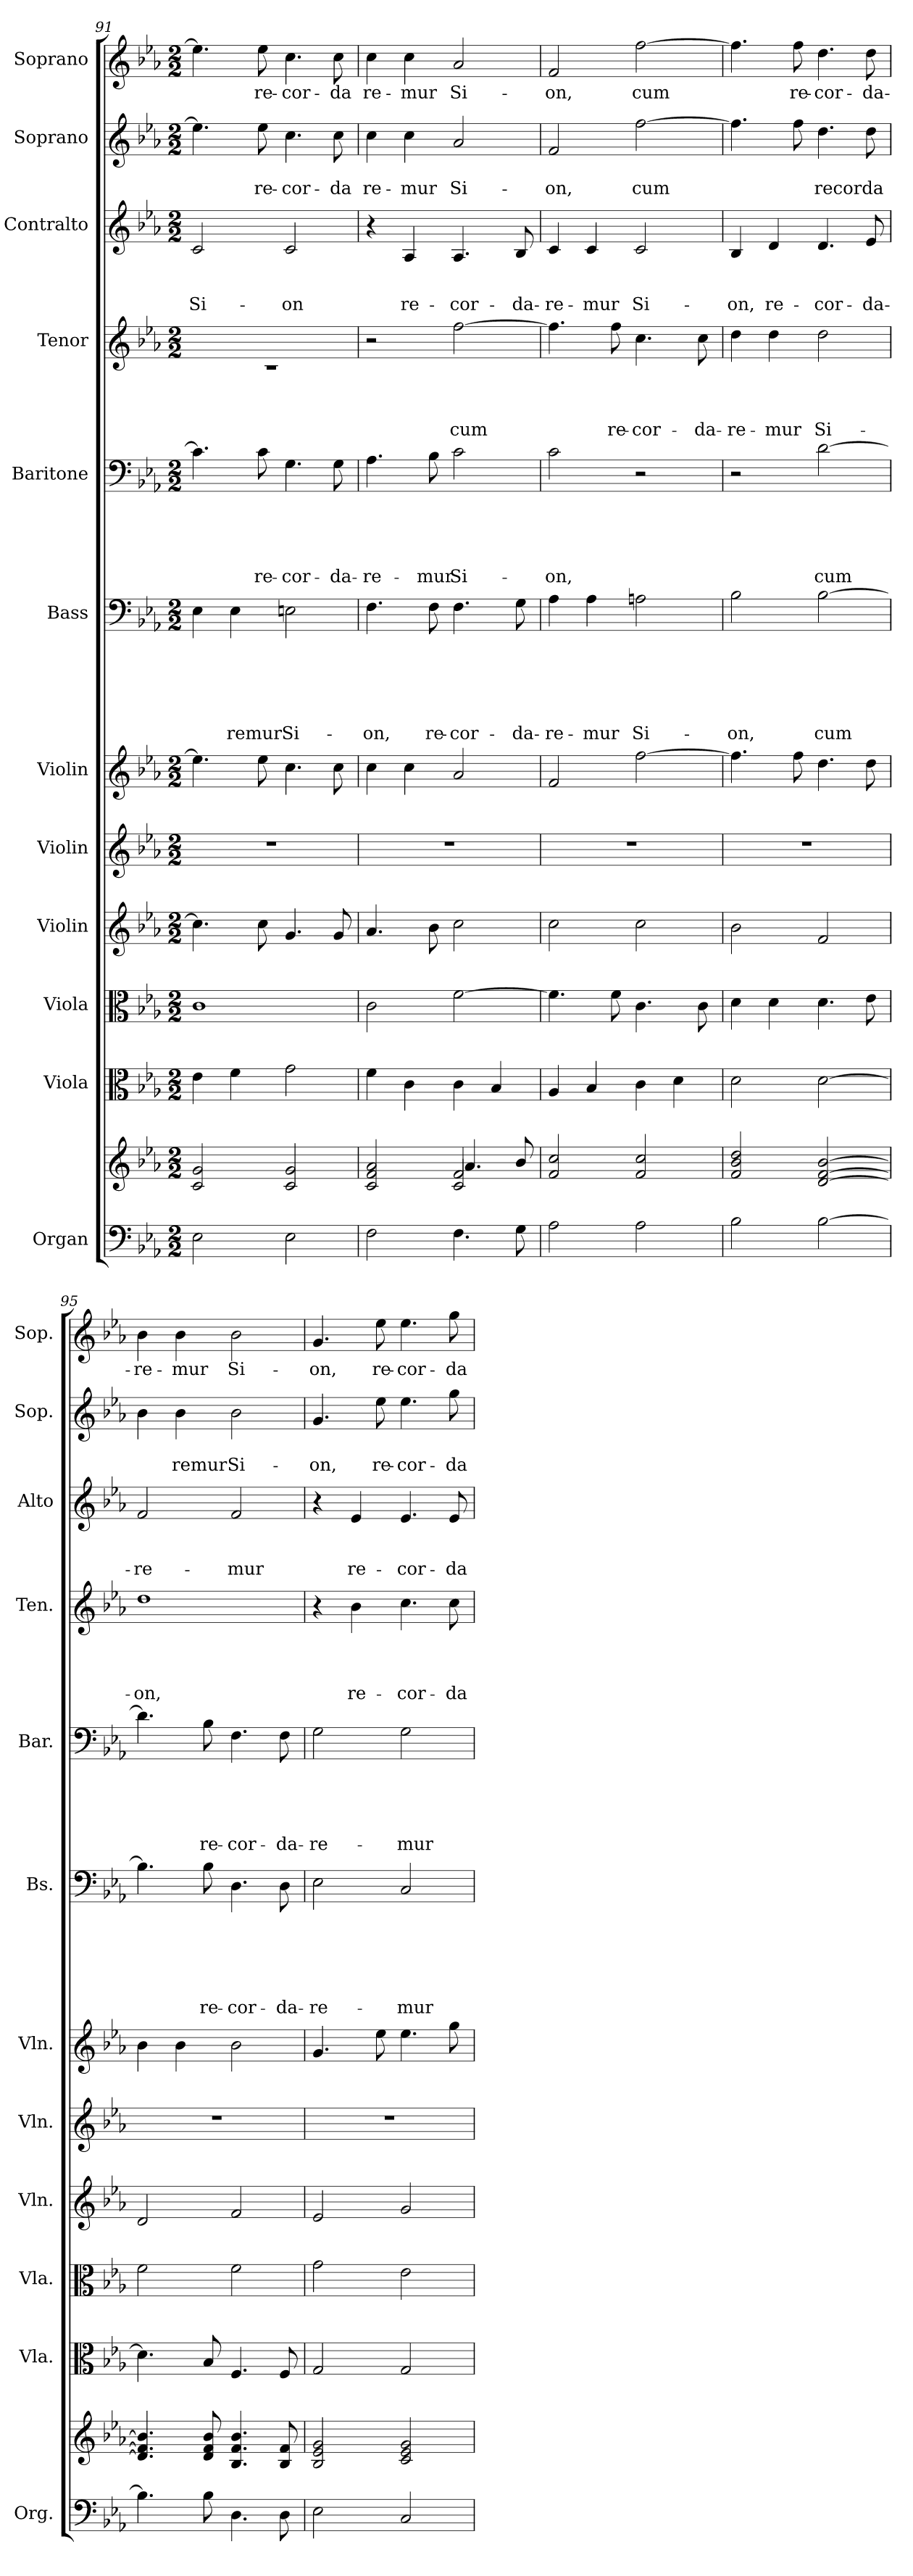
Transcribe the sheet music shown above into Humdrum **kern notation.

**kern	**kern	**kern	**kern	**kern	**kern	**kern	**kern	**text	**text	**text	**text	**text	**text	**kern	**text	**text	**text	**text	**text	**kern	**text	**text	**text	**text	**kern	**text	**text	**text	**kern	**text	**text	**kern	**text
*part12	*part12	*part11	*part10	*part9	*part8	*part7	*part6	*part6	*part6	*part6	*part6	*part6	*part6	*part5	*part5	*part5	*part5	*part5	*part5	*part4	*part4	*part4	*part4	*part4	*part3	*part3	*part3	*part3	*part2	*part2	*part2	*part1	*part1
*staff13	*staff12	*staff11	*staff10	*staff9	*staff8	*staff7	*staff6	*staff6	*staff6	*staff6	*staff6	*staff6	*staff6	*staff5	*staff5	*staff5	*staff5	*staff5	*staff5	*staff4	*staff4	*staff4	*staff4	*staff4	*staff3	*staff3	*staff3	*staff3	*staff2	*staff2	*staff2	*staff1	*staff1
*I"Organ	*	*I"Viola	*I"Viola	*I"Violin	*I"Violin	*I"Violin	*I"Bass	*	*	*	*	*	*	*I"Baritone	*	*	*	*	*	*I"Tenor	*	*	*	*	*I"Contralto	*	*	*	*I"Soprano	*	*	*I"Soprano	*
*I'Org.	*	*I'Vla.	*I'Vla.	*I'Vln.	*I'Vln.	*I'Vln.	*I'Bs.	*	*	*	*	*	*	*I'Bar.	*	*	*	*	*	*I'Ten.	*	*	*	*	*I'Alto	*	*	*	*I'Sop.	*	*	*I'Sop.	*
!!LO:PB:g=z
*clefF4	*clefG2	*clefC3	*clefC3	*clefG2	*clefG2	*clefG2	*clefF4	*	*	*	*	*	*	*clefF4	*	*	*	*	*	*clefG2	*	*	*	*	*clefG2	*	*	*	*clefG2	*	*	*clefG2	*
*	*	*	*	*	*	*	*	*	*	*	*	*	*	*	*	*	*	*	*	*ITrd7c12	*	*	*	*	*	*	*	*	*	*	*	*	*
*k[b-e-a-]	*k[b-e-a-]	*k[b-e-a-]	*k[b-e-a-]	*k[b-e-a-]	*k[b-e-a-]	*k[b-e-a-]	*k[b-e-a-]	*	*	*	*	*	*	*k[b-e-a-]	*	*	*	*	*	*k[b-e-a-]	*	*	*	*	*k[b-e-a-]	*	*	*	*k[b-e-a-]	*	*	*k[b-e-a-]	*
*E-:	*E-:	*E-:	*E-:	*E-:	*E-:	*E-:	*E-:	*	*	*	*	*	*	*E-:	*	*	*	*	*	*E-:	*	*	*	*	*E-:	*	*	*	*E-:	*	*	*E-:	*
*M2/2	*M2/2	*M2/2	*M2/2	*M2/2	*M2/2	*M2/2	*M2/2	*	*	*	*	*	*	*M2/2	*	*	*	*	*	*M2/2	*	*	*	*	*M2/2	*	*	*	*M2/2	*	*	*M2/2	*
=91	=91	=91	=91	=91	=91	=91	=91	=91	=91	=91	=91	=91	=91	=91	=91	=91	=91	=91	=91	=91	=91	=91	=91	=91	=91	=91	=91	=91	=91	=91	=91	=91	=91
*^	*^	*	*	*	*	*	*	*	*	*	*	*	*	*	*	*	*	*	*	*	*	*	*	*	*	*	*	*	*	*	*	*	*
*	*	*	*^	*	*	*	*	*	*	*	*	*	*	*	*	*	*	*	*	*	*	*	*	*	*	*	*	*	*	*	*	*	*	*	*
!	!	!	!	!	!	!	!	!	!	!	!	!	!	!	!	!	!	!	!	!	!	!	!	!	!	!	!	!	!	!	!LO:LY:b	!	!	!	!	!
2E-\	1ryy	2c/ 2g/	1ryy	1ryy	4e-\	1c	4.cc\]	1r	4.ee-\]	4E-\	.	.	.	.	.	.	4.c\]	.	.	.	.	.	1rc	.	.	.	.	2c/	.	.	Si-	4.ee-\]	.	.	4.ee-\]	.
!	!	!	!	!	!	!	!	!	!	!	!	!	!	!	!	!LO:LY:b	!	!	!	!	!	!	!	!	!	!	!	!	!	!	!	!	!	!	!	!
.	.	.	.	.	4f\	.	.	.	.	4E-\	.	.	.	.	.	-re­mur	.	.	.	.	.	.	.	.	.	.	.	.	.	.	.	.	.	.	.	.
!	!	!	!	!	!	!	!	!	!	!	!	!	!	!	!	!	!	!	!	!	!	!LO:LY:b	!	!	!	!	!	!	!	!	!	!	!	!LO:LY:b	!	!LO:LY:b
.	.	.	.	.	.	.	8cc\	.	8ee-\	.	.	.	.	.	.	.	8c\	.	.	.	.	re-	.	.	.	.	.	.	.	.	.	8ee-\	.	re-	8ee-\	re-
!	!	!	!	!	!	!	!	!	!	!	!	!	!	!	!	!LO:LY:b	!	!	!	!	!	!LO:LY:b	!	!	!	!	!	!	!	!	!LO:LY:b	!	!	!LO:LY:b	!	!LO:LY:b
2E-\	.	2c/ 2g/	.	.	2g\	.	4.g/	.	4.cc\	2En\	.	.	.	.	.	Si-	4.G\	.	.	.	.	-cor-	.	.	.	.	.	2c/	.	.	-on	4.cc\	.	-cor-	4.cc\	-cor-
!	!	!	!	!	!	!	!	!	!	!	!	!	!	!	!	!	!	!	!	!	!	!LO:LY:b	!	!	!	!	!	!	!	!	!	!	!	!LO:LY:b	!	!LO:LY:b
.	.	.	.	.	.	.	8g/	.	8cc\	.	.	.	.	.	.	.	8G\	.	.	.	.	-da-	.	.	.	.	.	.	.	.	.	8cc\	.	-da	8cc\	-da
=92	=92	=92	=92	=92	=92	=92	=92	=92	=92	=92	=92	=92	=92	=92	=92	=92	=92	=92	=92	=92	=92	=92	=92	=92	=92	=92	=92	=92	=92	=92	=92	=92	=92	=92	=92	=92
!	!	!	!	!	!	!	!	!	!	!	!	!	!	!	!	!LO:LY:b	!	!	!	!	!	!LO:LY:b	!	!	!	!	!	!	!	!	!	!	!	!LO:LY:b	!	!LO:LY:b
2F\	1ryy	2ryy	2c/ 2f/ 2a-/	2ryy	4f\	2c\	4.a-/	1r	4cc\	4.F\	.	.	.	.	.	-on,	4.A-\	.	.	.	.	-re-	2r	.	.	.	.	4r	.	.	.	4cc\	.	re-	4cc\	re-
!	!	!	!	!	!	!	!	!	!	!	!	!	!	!	!	!	!	!	!	!	!	!	!	!	!	!	!	!	!	!	!LO:LY:b	!	!	!LO:LY:b	!	!LO:LY:b
.	.	.	.	.	4c\	.	.	.	4cc\	.	.	.	.	.	.	.	.	.	.	.	.	.	.	.	.	.	.	4A-/	.	.	re-	4cc\	.	-mur	4cc\	-mur
!	!	!	!	!	!	!	!	!	!	!	!	!	!	!	!	!LO:LY:b	!	!	!	!	!	!LO:LY:b	!	!	!	!	!	!	!	!	!	!	!	!	!	!
.	.	.	.	.	.	.	8b-\	.	.	8F\	.	.	.	.	.	re-	8B-\	.	.	.	.	-mur	.	.	.	.	.	.	.	.	.	.	.	.	.	.
!	!	!	!	!	!	!	!	!	!	!	!	!	!	!	!	!LO:LY:b	!	!	!	!	!	!LO:LY:b	!	!	!	!	!LO:LY:b	!	!	!	!LO:LY:b	!	!	!LO:LY:b	!	!LO:LY:b
4.F\	.	2f/	4.a-/	2c/	4c\	[>2f\	2cc\	.	2a-/	4.F\	.	.	.	.	.	-cor-	2c\	.	.	.	.	Si-	[>2f\	.	.	.	cum	4.A-/	.	.	-cor-	2a-/	.	Si-	2a-/	Si-
.	.	.	.	.	4B-/	.	.	.	.	.	.	.	.	.	.	.	.	.	.	.	.	.	.	.	.	.	.	.	.	.	.	.	.	.	.	.
!	!	!	!	!	!	!	!	!	!	!	!	!	!	!	!	!LO:LY:b	!	!	!	!	!	!	!	!	!	!	!	!	!	!	!LO:LY:b	!	!	!	!	!
8G\	.	.	8b-/	.	.	.	.	.	.	8G\	.	.	.	.	.	-da-	.	.	.	.	.	.	.	.	.	.	.	8B-/	.	.	-da-	.	.	.	.	.
=93	=93	=93	=93	=93	=93	=93	=93	=93	=93	=93	=93	=93	=93	=93	=93	=93	=93	=93	=93	=93	=93	=93	=93	=93	=93	=93	=93	=93	=93	=93	=93	=93	=93	=93	=93	=93
!	!	!	!	!	!	!	!	!	!	!	!	!	!	!	!	!LO:LY:b	!	!	!	!	!	!LO:LY:b	!	!	!	!	!	!	!	!	!LO:LY:b	!	!	!LO:LY:b	!	!LO:LY:b
2A-\	1ryy	2f/ 2cc/	1ryy	1ryy	4A-/	4.f\]	2cc\	1r	2f/	4A-\	.	.	.	.	.	-re-	2c\	.	.	.	.	-on,	4.f\]	.	.	.	.	4c/	.	.	-re-	2f/	.	-on,	2f/	-on,
!	!	!	!	!	!	!	!	!	!	!	!	!	!	!	!	!LO:LY:b	!	!	!	!	!	!	!	!	!	!	!	!	!	!	!LO:LY:b	!	!	!	!	!
.	.	.	.	.	4B-/	.	.	.	.	4A-\	.	.	.	.	.	-mur	.	.	.	.	.	.	.	.	.	.	.	4c/	.	.	-mur	.	.	.	.	.
!	!	!	!	!	!	!	!	!	!	!	!	!	!	!	!	!	!	!	!	!	!	!	!	!	!	!	!LO:LY:b	!	!	!	!	!	!	!	!	!
.	.	.	.	.	.	8f\	.	.	.	.	.	.	.	.	.	.	.	.	.	.	.	.	8f\	.	.	.	re-	.	.	.	.	.	.	.	.	.
!	!	!	!	!	!	!	!	!	!	!	!	!	!	!	!	!LO:LY:b	!	!	!	!	!	!	!	!	!	!	!LO:LY:b	!	!	!	!LO:LY:b	!	!	!LO:LY:b	!	!LO:LY:b
2A-\	.	2f/ 2cc/	.	.	4c\	4.c\	2cc\	.	[>2ff\	2An\	.	.	.	.	.	Si-	2r	.	.	.	.	.	4.c\	.	.	.	-cor-	2c/	.	.	Si-	[>2ff\	.	cum	[>2ff\	cum
.	.	.	.	.	4d\	.	.	.	.	.	.	.	.	.	.	.	.	.	.	.	.	.	.	.	.	.	.	.	.	.	.	.	.	.	.	.
!	!	!	!	!	!	!	!	!	!	!	!	!	!	!	!	!	!	!	!	!	!	!	!	!	!	!	!LO:LY:b	!	!	!	!	!	!	!	!	!
.	.	.	.	.	.	8c\	.	.	.	.	.	.	.	.	.	.	.	.	.	.	.	.	8c\	.	.	.	-da-	.	.	.	.	.	.	.	.	.
=94	=94	=94	=94	=94	=94	=94	=94	=94	=94	=94	=94	=94	=94	=94	=94	=94	=94	=94	=94	=94	=94	=94	=94	=94	=94	=94	=94	=94	=94	=94	=94	=94	=94	=94	=94	=94
!	!	!	!	!	!	!	!	!	!	!	!	!	!	!	!	!LO:LY:b	!	!	!	!	!	!	!	!	!	!	!LO:LY:b	!	!	!	!LO:LY:b	!	!	!	!	!
2B-\	1ryy	2f/ 2b-/ 2dd/	1ryy	1ryy	2d\	4d\	2b-\	1r	4.ff\]	2B-\	.	.	.	.	.	-on,	2r	.	.	.	.	.	4d\	.	.	.	-re-	4B-/	.	.	-on,	4.ff\]	.	.	4.ff\]	.
!	!	!	!	!	!	!	!	!	!	!	!	!	!	!	!	!	!	!	!	!	!	!	!	!	!	!	!LO:LY:b	!	!	!	!LO:LY:b	!	!	!	!	!
.	.	.	.	.	.	4d\	.	.	.	.	.	.	.	.	.	.	.	.	.	.	.	.	4d\	.	.	.	-mur	4d/	.	.	re-	.	.	.	.	.
!	!	!	!	!	!	!	!	!	!	!	!	!	!	!	!	!	!	!	!	!	!	!	!	!	!	!	!	!	!	!	!	!	!	!	!	!LO:LY:b
.	.	.	.	.	.	.	.	.	8ff\	.	.	.	.	.	.	.	.	.	.	.	.	.	.	.	.	.	.	.	.	.	.	8ff\	.	.	8ff\	re-
!	!	!	!	!	!	!	!	!	!	!	!	!	!	!	!	!LO:LY:b	!	!	!	!	!	!LO:LY:b	!	!	!	!	!LO:LY:b	!	!	!	!LO:LY:b	!	!	!LO:LY:b	!	!LO:LY:b
[>2B-\	.	[<2d/ [<2f/ [>2b-/	.	.	[>2d\	4.d\	2f/	.	4.dd\	[>2B-\	.	.	.	.	.	cum	[>2d\	.	.	.	.	cum	2d\	.	.	.	Si-	4.d/	.	.	-cor-	4.dd\	.	re­cor­da	4.dd\	-cor-
!	!	!	!	!	!	!	!	!	!	!	!	!	!	!	!	!	!	!	!	!	!	!	!	!	!	!	!	!	!	!	!LO:LY:b	!	!	!	!	!LO:LY:b
.	.	.	.	.	.	8e-\	.	.	8dd\	.	.	.	.	.	.	.	.	.	.	.	.	.	.	.	.	.	.	8e-/	.	.	-da-	8dd\	.	.	8dd\	-da-
=95	=95	=95	=95	=95	=95	=95	=95	=95	=95	=95	=95	=95	=95	=95	=95	=95	=95	=95	=95	=95	=95	=95	=95	=95	=95	=95	=95	=95	=95	=95	=95	=95	=95	=95	=95	=95
!	!	!	!	!	!	!	!	!	!	!	!	!	!	!	!	!	!	!	!	!	!	!	!	!	!	!	!LO:LY:b	!	!	!	!LO:LY:b	!	!	!	!	!LO:LY:b
4.B-\]	1ryy	4.d/] 4.f/] 4.b-/]	1ryy	1ryy	4.d\]	2f\	2d/	1r	4b-\	4.B-\]	.	.	.	.	.	.	4.d\]	.	.	.	.	.	1d	.	.	.	-on,	2f/	.	.	-re-	4b-\	.	.	4b-\	-re-
!	!	!	!	!	!	!	!	!	!	!	!	!	!	!	!	!	!	!	!	!	!	!	!	!	!	!	!	!	!	!	!	!	!	!LO:LY:b	!	!LO:LY:b
.	.	.	.	.	.	.	.	.	4b-\	.	.	.	.	.	.	.	.	.	.	.	.	.	.	.	.	.	.	.	.	.	.	4b-\	.	re­mur	4b-\	-mur
!	!	!	!	!	!	!	!	!	!	!	!	!	!	!	!	!LO:LY:b	!	!	!	!	!	!LO:LY:b	!	!	!	!	!	!	!	!	!	!	!	!	!	!
8B-\	.	8d/ 8f/ 8b-/	.	.	8B-/	.	.	.	.	8B-\	.	.	.	.	.	re-	8B-\	.	.	.	.	re-	.	.	.	.	.	.	.	.	.	.	.	.	.	.
!	!	!	!	!	!	!	!	!	!	!	!	!	!	!	!	!LO:LY:b	!	!	!	!	!	!LO:LY:b	!	!	!	!	!	!	!	!	!LO:LY:b	!	!	!LO:LY:b	!	!LO:LY:b
4.D\	.	4.B-/ 4.f/ 4.b-/	.	.	4.F/	2f\	2f/	.	2b-\	4.D\	.	.	.	.	.	-cor-	4.F\	.	.	.	.	-cor-	.	.	.	.	.	2f/	.	.	-mur	2b-\	.	Si-	2b-\	Si-
!	!	!	!	!	!	!	!	!	!	!	!	!	!	!	!	!LO:LY:b	!	!	!	!	!	!LO:LY:b	!	!	!	!	!	!	!	!	!	!	!	!	!	!
8D\	.	8B-/ 8f/	.	.	8F/	.	.	.	.	8D\	.	.	.	.	.	-da-	8F\	.	.	.	.	-da-	.	.	.	.	.	.	.	.	.	.	.	.	.	.
!!LO:PB:g=z
=96	=96	=96	=96	=96	=96	=96	=96	=96	=96	=96	=96	=96	=96	=96	=96	=96	=96	=96	=96	=96	=96	=96	=96	=96	=96	=96	=96	=96	=96	=96	=96	=96	=96	=96	=96	=96
!	!	!	!	!	!	!	!	!	!	!	!	!	!	!	!	!LO:LY:b	!	!	!	!	!	!LO:LY:b	!	!	!	!	!	!	!	!	!	!	!	!LO:LY:b	!	!LO:LY:b
2E-\	1ryy	2B-/ 2e-/ 2g/	1ryy	1ryy	2G/	2g\	2e-/	1r	4.g/	2E-\	.	.	.	.	.	-re-	2G\	.	.	.	.	-re-	4r	.	.	.	.	4r	.	.	.	4.g/	.	-on,	4.g/	-on,
!	!	!	!	!	!	!	!	!	!	!	!	!	!	!	!	!	!	!	!	!	!	!	!	!	!	!	!LO:LY:b	!	!	!	!LO:LY:b	!	!	!	!	!
.	.	.	.	.	.	.	.	.	.	.	.	.	.	.	.	.	.	.	.	.	.	.	4B-\	.	.	.	re-	4e-/	.	.	re-	.	.	.	.	.
!	!	!	!	!	!	!	!	!	!	!	!	!	!	!	!	!	!	!	!	!	!	!	!	!	!	!	!	!	!	!	!	!	!	!LO:LY:b	!	!LO:LY:b
.	.	.	.	.	.	.	.	.	8ee-\	.	.	.	.	.	.	.	.	.	.	.	.	.	.	.	.	.	.	.	.	.	.	8ee-\	.	re-	8ee-\	re-
!	!	!	!	!	!	!	!	!	!	!	!	!	!	!	!	!LO:LY:b	!	!	!	!	!	!LO:LY:b	!	!	!	!	!LO:LY:b	!	!	!	!LO:LY:b	!	!	!LO:LY:b	!	!LO:LY:b
2C/	.	2c/ 2e-/ 2g/	.	.	2G/	2e-\	2g/	.	4.ee-\	2C/	.	.	.	.	.	-mur	2G\	.	.	.	.	-mur	4.c\	.	.	.	-cor-	4.e-/	.	.	-cor-	4.ee-\	.	-cor-	4.ee-\	-cor-
!	!	!	!	!	!	!	!	!	!	!	!	!	!	!	!	!	!	!	!	!	!	!	!	!	!	!	!LO:LY:b	!	!	!	!LO:LY:b	!	!	!LO:LY:b	!	!LO:LY:b
.	.	.	.	.	.	.	.	.	8gg\	.	.	.	.	.	.	.	.	.	.	.	.	.	8c\	.	.	.	-da-	8e-/	.	.	-da-	8gg\	.	-da-	8gg\	-da-
*v	*v	*	*	*	*	*	*	*	*	*	*	*	*	*	*	*	*	*	*	*	*	*	*	*	*	*	*	*	*	*	*	*	*	*	*	*
*	*v	*v	*v	*	*	*	*	*	*	*	*	*	*	*	*	*	*	*	*	*	*	*	*	*	*	*	*	*	*	*	*	*	*	*	*
=	=	=	=	=	=	=	=	=	=	=	=	=	=	=	=	=	=	=	=	=	=	=	=	=	=	=	=	=	=	=	=	=	=
*-	*-	*-	*-	*-	*-	*-	*-	*-	*-	*-	*-	*-	*-	*-	*-	*-	*-	*-	*-	*-	*-	*-	*-	*-	*-	*-	*-	*-	*-	*-	*-	*-	*-
